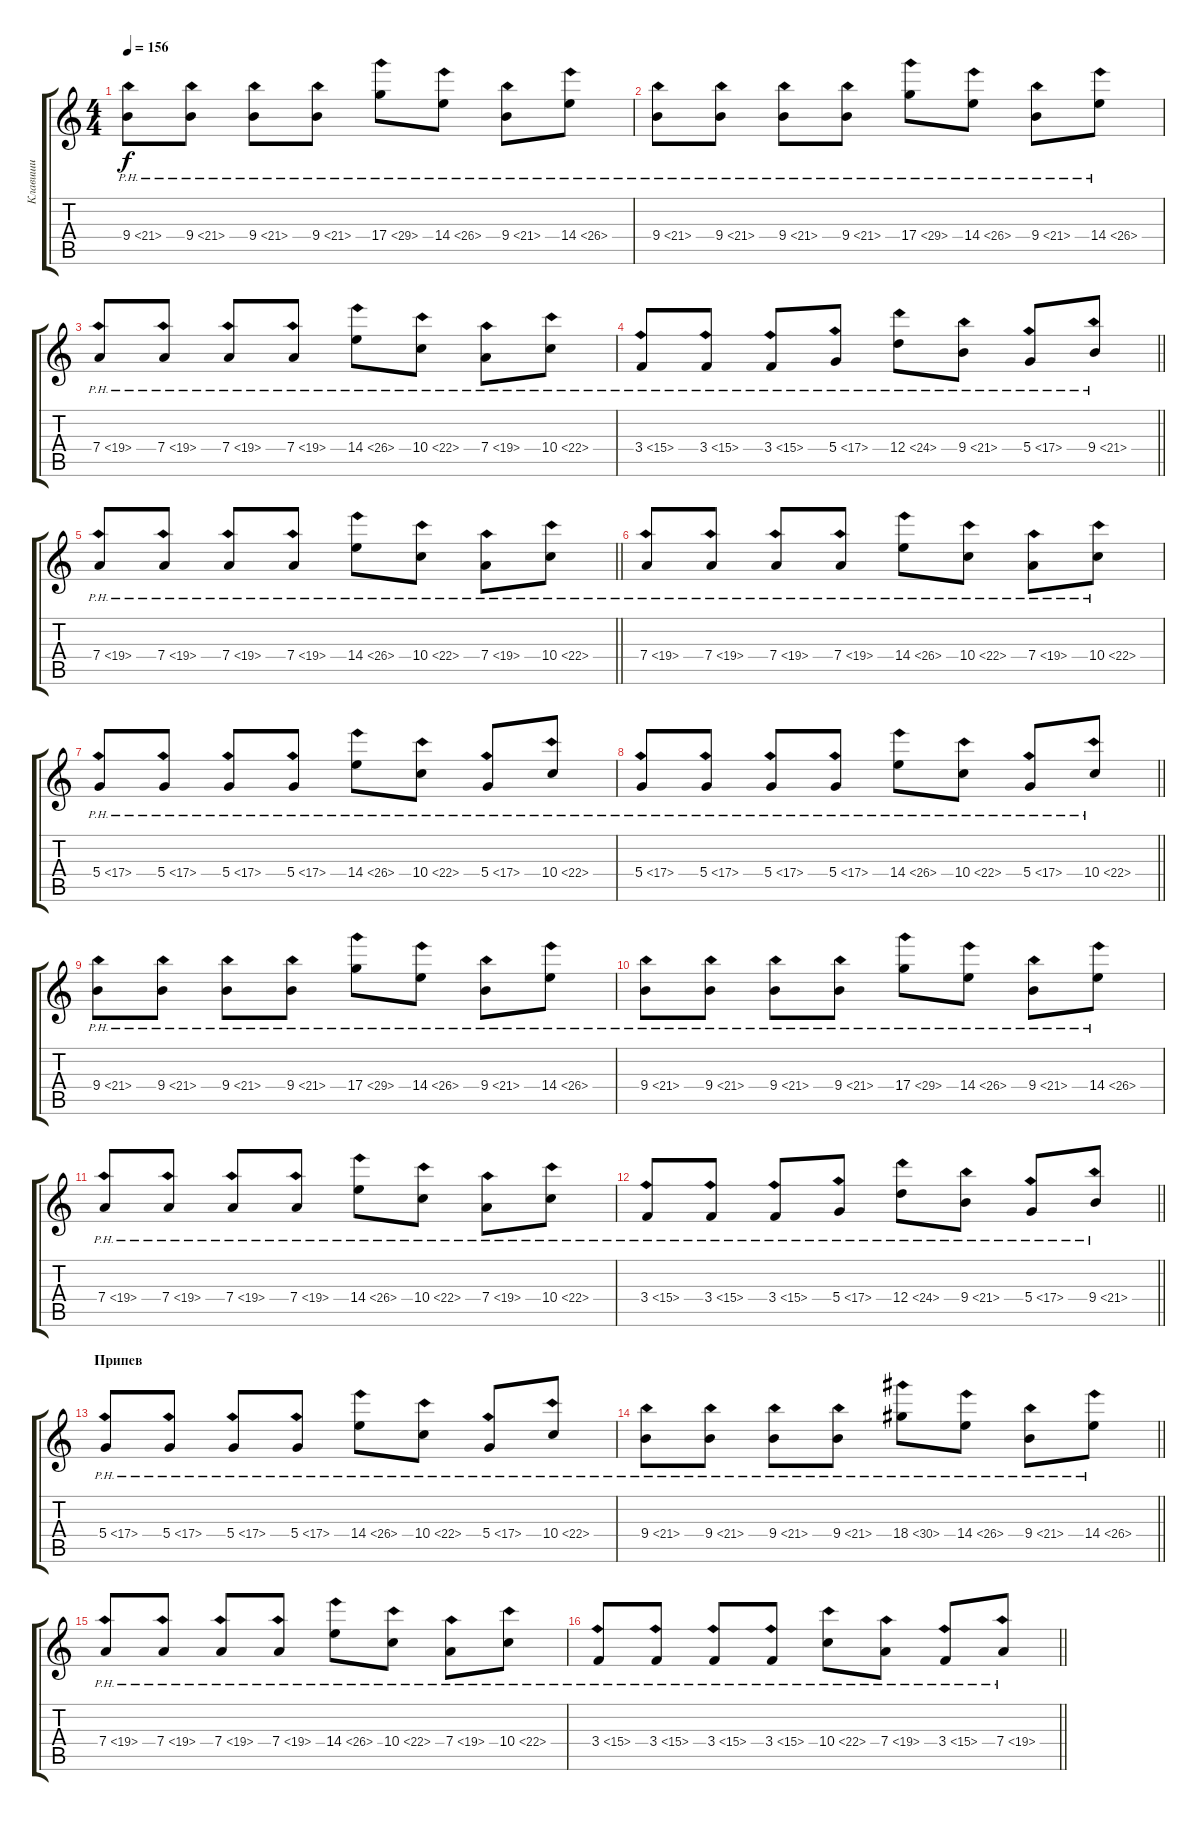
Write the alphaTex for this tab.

\track ("Клавиши" "Клавиши") {instrument electricguitarjazz}
\staff {score tabs}
\tuning (E4 B3 G3 D3 A2 E2) {hide}
\ts (4 4)
\tempo 156
\clef g2
\ks c
9.4{ph 12}.8{dy f} 9.4{ph 12}.8 9.4{ph 12}.8 9.4{ph 12}.8 17.4{ph 12}.8 14.4{ph 12}.8 9.4{ph 12}.8 14.4{ph 12}.8 |
9.4{ph 12}.8 9.4{ph 12}.8 9.4{ph 12}.8 9.4{ph 12}.8 17.4{ph 12}.8 14.4{ph 12}.8 9.4{ph 12}.8 14.4{ph 12}.8 |
7.4{ph 12}.8 7.4{ph 12}.8 7.4{ph 12}.8 7.4{ph 12}.8 14.4{ph 12}.8 10.4{ph 12}.8 7.4{ph 12}.8 10.4{ph 12}.8 |
\barLineRight lightlight
3.4{ph 12}.8 3.4{ph 12}.8 3.4{ph 12}.8 5.4{ph 12}.8 12.4{ph 12}.8 9.4{ph 12}.8 5.4{ph 12}.8 9.4{ph 12}.8 |
\barLineRight lightlight
7.4{ph 12}.8 7.4{ph 12}.8 7.4{ph 12}.8 7.4{ph 12}.8 14.4{ph 12}.8 10.4{ph 12}.8 7.4{ph 12}.8 10.4{ph 12}.8 |
7.4{ph 12}.8 7.4{ph 12}.8 7.4{ph 12}.8 7.4{ph 12}.8 14.4{ph 12}.8 10.4{ph 12}.8 7.4{ph 12}.8 10.4{ph 12}.8 |
5.4{ph 12}.8 5.4{ph 12}.8 5.4{ph 12}.8 5.4{ph 12}.8 14.4{ph 12}.8 10.4{ph 12}.8 5.4{ph 12}.8 10.4{ph 12}.8 |
\barLineRight lightlight
5.4{ph 12}.8 5.4{ph 12}.8 5.4{ph 12}.8 5.4{ph 12}.8 14.4{ph 12}.8 10.4{ph 12}.8 5.4{ph 12}.8 10.4{ph 12}.8 |
9.4{ph 12}.8 9.4{ph 12}.8 9.4{ph 12}.8 9.4{ph 12}.8 17.4{ph 12}.8 14.4{ph 12}.8 9.4{ph 12}.8 14.4{ph 12}.8 |
9.4{ph 12}.8 9.4{ph 12}.8 9.4{ph 12}.8 9.4{ph 12}.8 17.4{ph 12}.8 14.4{ph 12}.8 9.4{ph 12}.8 14.4{ph 12}.8 |
7.4{ph 12}.8 7.4{ph 12}.8 7.4{ph 12}.8 7.4{ph 12}.8 14.4{ph 12}.8 10.4{ph 12}.8 7.4{ph 12}.8 10.4{ph 12}.8 |
\barLineRight lightlight
3.4{ph 12}.8 3.4{ph 12}.8 3.4{ph 12}.8 5.4{ph 12}.8 12.4{ph 12}.8 9.4{ph 12}.8 5.4{ph 12}.8 9.4{ph 12}.8 |
\section ("" "Припев")
5.4{ph 12}.8 5.4{ph 12}.8 5.4{ph 12}.8 5.4{ph 12}.8 14.4{ph 12}.8 10.4{ph 12}.8 5.4{ph 12}.8 10.4{ph 12}.8 |
\barLineRight lightlight
9.4{ph 12}.8 9.4{ph 12}.8 9.4{ph 12}.8 9.4{ph 12}.8 18.4{ph 12}.8 14.4{ph 12}.8 9.4{ph 12}.8 14.4{ph 12}.8 |
7.4{ph 12}.8 7.4{ph 12}.8 7.4{ph 12}.8 7.4{ph 12}.8 14.4{ph 12}.8 10.4{ph 12}.8 7.4{ph 12}.8 10.4{ph 12}.8 |
\barLineRight lightlight
3.4{ph 12}.8 3.4{ph 12}.8 3.4{ph 12}.8 3.4{ph 12}.8 10.4{ph 12}.8 7.4{ph 12}.8 3.4{ph 12}.8 7.4{ph 12}.8
